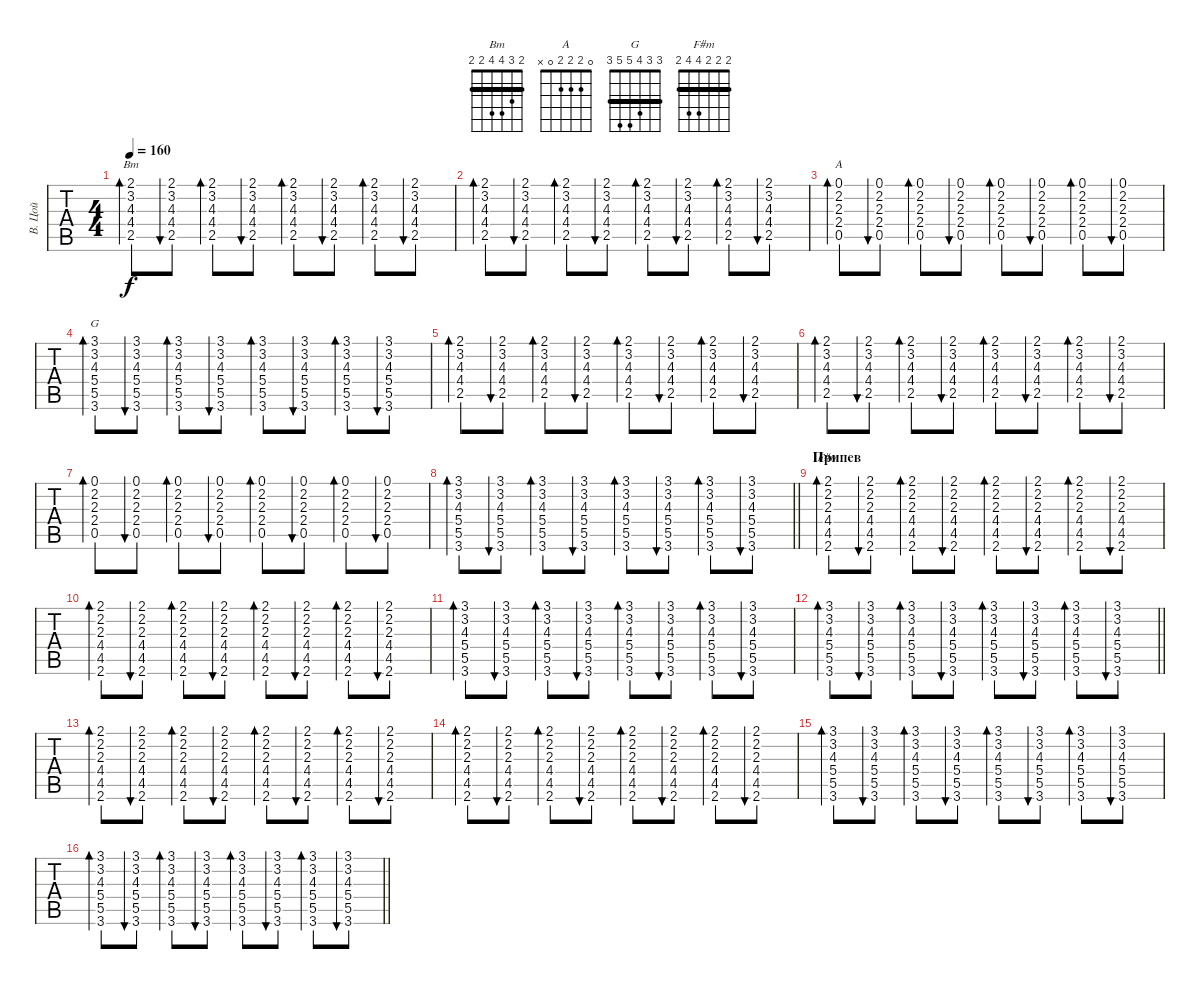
\track ("В. Цой" "В. Цой") {instrument acousticguitarsteel}
\staff {tabs}
\tuning (E4 B3 G3 D3 A2 E2) {hide}
\chord ("Bm" 2 3 4 4 2 2) {barre 2}
\chord ("A" 0 2 2 2 0 x)
\chord ("G" 3 3 4 5 5 3) {barre 3}
\chord ("F#m" 2 2 2 4 4 2) {barre 2}
\ts (4 4)
\tempo 160
\clef g2
\ks c
(2.1 3.2 4.3 4.4 2.5).8{bd 30 ch "Bm" dy f} (2.1 3.2 4.3 4.4 2.5).8{bu 30} (2.1 3.2 4.3 4.4 2.5).8{bd 30} (2.1 3.2 4.3 4.4 2.5).8{bu 30} (2.1 3.2 4.3 4.4 2.5).8{bd 30} (2.1 3.2 4.3 4.4 2.5).8{bu 30} (2.1 3.2 4.3 4.4 2.5).8{bd 30} (2.1 3.2 4.3 4.4 2.5).8{bu 30} |
(2.1 3.2 4.3 4.4 2.5).8{bd 30} (2.1 3.2 4.3 4.4 2.5).8{bu 30} (2.1 3.2 4.3 4.4 2.5).8{bd 30} (2.1 3.2 4.3 4.4 2.5).8{bu 30} (2.1 3.2 4.3 4.4 2.5).8{bd 30} (2.1 3.2 4.3 4.4 2.5).8{bu 30} (2.1 3.2 4.3 4.4 2.5).8{bd 30} (2.1 3.2 4.3 4.4 2.5).8{bu 30} |
(0.1 2.2 2.3 2.4 0.5).8{bd 30 ch "A"} (0.1 2.2 2.3 2.4 0.5).8{bu 30} (0.1 2.2 2.3 2.4 0.5).8{bd 30} (0.1 2.2 2.3 2.4 0.5).8{bu 30} (0.1 2.2 2.3 2.4 0.5).8{bd 30} (0.1 2.2 2.3 2.4 0.5).8{bu 30} (0.1 2.2 2.3 2.4 0.5).8{bd 30} (0.1 2.2 2.3 2.4 0.5).8{bu 30} |
(3.1 3.2 4.3 5.4 5.5 3.6).8{bd 30 ch "G"} (3.1 3.2 4.3 5.4 5.5 3.6).8{bu 30} (3.1 3.2 4.3 5.4 5.5 3.6).8{bd 30} (3.1 3.2 4.3 5.4 5.5 3.6).8{bu 30} (3.1 3.2 4.3 5.4 5.5 3.6).8{bd 30} (3.1 3.2 4.3 5.4 5.5 3.6).8{bu 30} (3.1 3.2 4.3 5.4 5.5 3.6).8{bd 30} (3.1 3.2 4.3 5.4 5.5 3.6).8{bu 30} |
(2.1 3.2 4.3 4.4 2.5).8{bd 30} (2.1 3.2 4.3 4.4 2.5).8{bu 30} (2.1 3.2 4.3 4.4 2.5).8{bd 30} (2.1 3.2 4.3 4.4 2.5).8{bu 30} (2.1 3.2 4.3 4.4 2.5).8{bd 30} (2.1 3.2 4.3 4.4 2.5).8{bu 30} (2.1 3.2 4.3 4.4 2.5).8{bd 30} (2.1 3.2 4.3 4.4 2.5).8{bu 30} |
(2.1 3.2 4.3 4.4 2.5).8{bd 30} (2.1 3.2 4.3 4.4 2.5).8{bu 30} (2.1 3.2 4.3 4.4 2.5).8{bd 30} (2.1 3.2 4.3 4.4 2.5).8{bu 30} (2.1 3.2 4.3 4.4 2.5).8{bd 30} (2.1 3.2 4.3 4.4 2.5).8{bu 30} (2.1 3.2 4.3 4.4 2.5).8{bd 30} (2.1 3.2 4.3 4.4 2.5).8{bu 30} |
(0.1 2.2 2.3 2.4 0.5).8{bd 30} (0.1 2.2 2.3 2.4 0.5).8{bu 30} (0.1 2.2 2.3 2.4 0.5).8{bd 30} (0.1 2.2 2.3 2.4 0.5).8{bu 30} (0.1 2.2 2.3 2.4 0.5).8{bd 30} (0.1 2.2 2.3 2.4 0.5).8{bu 30} (0.1 2.2 2.3 2.4 0.5).8{bd 30} (0.1 2.2 2.3 2.4 0.5).8{bu 30} |
\barLineRight lightlight
(3.1 3.2 4.3 5.4 5.5 3.6).8{bd 30} (3.1 3.2 4.3 5.4 5.5 3.6).8{bu 30} (3.1 3.2 4.3 5.4 5.5 3.6).8{bd 30} (3.1 3.2 4.3 5.4 5.5 3.6).8{bu 30} (3.1 3.2 4.3 5.4 5.5 3.6).8{bd 30} (3.1 3.2 4.3 5.4 5.5 3.6).8{bu 30} (3.1 3.2 4.3 5.4 5.5 3.6).8{bd 30} (3.1 3.2 4.3 5.4 5.5 3.6).8{bu 30} |
\section ("" "Припев")
(2.1 2.2 2.3 4.4 4.5 2.6).8{bd 30 ch "F#m"} (2.1 2.2 2.3 4.4 4.5 2.6).8{bu 30} (2.1 2.2 2.3 4.4 4.5 2.6).8{bd 30} (2.1 2.2 2.3 4.4 4.5 2.6).8{bu 30} (2.1 2.2 2.3 4.4 4.5 2.6).8{bd 30} (2.1 2.2 2.3 4.4 4.5 2.6).8{bu 30} (2.1 2.2 2.3 4.4 4.5 2.6).8{bd 30} (2.1 2.2 2.3 4.4 4.5 2.6).8{bu 30} |
(2.1 2.2 2.3 4.4 4.5 2.6).8{bd 30} (2.1 2.2 2.3 4.4 4.5 2.6).8{bu 30} (2.1 2.2 2.3 4.4 4.5 2.6).8{bd 30} (2.1 2.2 2.3 4.4 4.5 2.6).8{bu 30} (2.1 2.2 2.3 4.4 4.5 2.6).8{bd 30} (2.1 2.2 2.3 4.4 4.5 2.6).8{bu 30} (2.1 2.2 2.3 4.4 4.5 2.6).8{bd 30} (2.1 2.2 2.3 4.4 4.5 2.6).8{bu 30} |
(3.1 3.2 4.3 5.4 5.5 3.6).8{bd 30} (3.1 3.2 4.3 5.4 5.5 3.6).8{bu 30} (3.1 3.2 4.3 5.4 5.5 3.6).8{bd 30} (3.1 3.2 4.3 5.4 5.5 3.6).8{bu 30} (3.1 3.2 4.3 5.4 5.5 3.6).8{bd 30} (3.1 3.2 4.3 5.4 5.5 3.6).8{bu 30} (3.1 3.2 4.3 5.4 5.5 3.6).8{bd 30} (3.1 3.2 4.3 5.4 5.5 3.6).8{bu 30} |
\barLineRight lightlight
(3.1 3.2 4.3 5.4 5.5 3.6).8{bd 30} (3.1 3.2 4.3 5.4 5.5 3.6).8{bu 30} (3.1 3.2 4.3 5.4 5.5 3.6).8{bd 30} (3.1 3.2 4.3 5.4 5.5 3.6).8{bu 30} (3.1 3.2 4.3 5.4 5.5 3.6).8{bd 30} (3.1 3.2 4.3 5.4 5.5 3.6).8{bu 30} (3.1 3.2 4.3 5.4 5.5 3.6).8{bd 30} (3.1 3.2 4.3 5.4 5.5 3.6).8{bu 30} |
(2.1 2.2 2.3 4.4 4.5 2.6).8{bd 30} (2.1 2.2 2.3 4.4 4.5 2.6).8{bu 30} (2.1 2.2 2.3 4.4 4.5 2.6).8{bd 30} (2.1 2.2 2.3 4.4 4.5 2.6).8{bu 30} (2.1 2.2 2.3 4.4 4.5 2.6).8{bd 30} (2.1 2.2 2.3 4.4 4.5 2.6).8{bu 30} (2.1 2.2 2.3 4.4 4.5 2.6).8{bd 30} (2.1 2.2 2.3 4.4 4.5 2.6).8{bu 30} |
(2.1 2.2 2.3 4.4 4.5 2.6).8{bd 30} (2.1 2.2 2.3 4.4 4.5 2.6).8{bu 30} (2.1 2.2 2.3 4.4 4.5 2.6).8{bd 30} (2.1 2.2 2.3 4.4 4.5 2.6).8{bu 30} (2.1 2.2 2.3 4.4 4.5 2.6).8{bd 30} (2.1 2.2 2.3 4.4 4.5 2.6).8{bu 30} (2.1 2.2 2.3 4.4 4.5 2.6).8{bd 30} (2.1 2.2 2.3 4.4 4.5 2.6).8{bu 30} |
(3.1 3.2 4.3 5.4 5.5 3.6).8{bd 30} (3.1 3.2 4.3 5.4 5.5 3.6).8{bu 30} (3.1 3.2 4.3 5.4 5.5 3.6).8{bd 30} (3.1 3.2 4.3 5.4 5.5 3.6).8{bu 30} (3.1 3.2 4.3 5.4 5.5 3.6).8{bd 30} (3.1 3.2 4.3 5.4 5.5 3.6).8{bu 30} (3.1 3.2 4.3 5.4 5.5 3.6).8{bd 30} (3.1 3.2 4.3 5.4 5.5 3.6).8{bu 30} |
\barLineRight lightlight
(3.1 3.2 4.3 5.4 5.5 3.6).8{bd 30} (3.1 3.2 4.3 5.4 5.5 3.6).8{bu 30} (3.1 3.2 4.3 5.4 5.5 3.6).8{bd 30} (3.1 3.2 4.3 5.4 5.5 3.6).8{bu 30} (3.1 3.2 4.3 5.4 5.5 3.6).8{bd 30} (3.1 3.2 4.3 5.4 5.5 3.6).8{bu 30} (3.1 3.2 4.3 5.4 5.5 3.6).8{bd 30} (3.1 3.2 4.3 5.4 5.5 3.6).8{bu 30}
